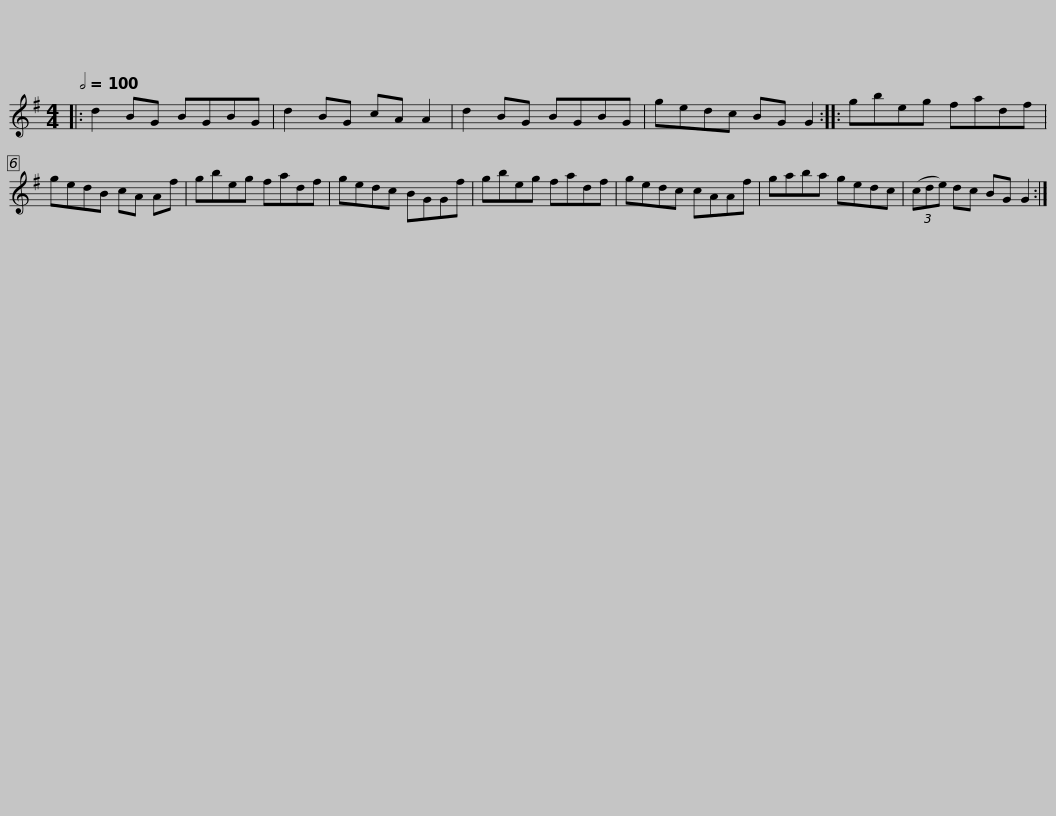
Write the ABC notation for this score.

X:1
L:1/8
Q:1/2=100
M:4/4
I:linebreak $
K:G
V:1 treble
V:1
|: d2 BG BGBG | d2 BG cA A2 | d2 BG BGBG | gedc BG G2 ::$ gbeg fadf | %5
 gedB cA Af | gbeg fadf | gedc BGGf |$ gbeg fadf | gedc cAAf | %10
 gaba gedc | (3(cde) dc BG G2 :| %12
